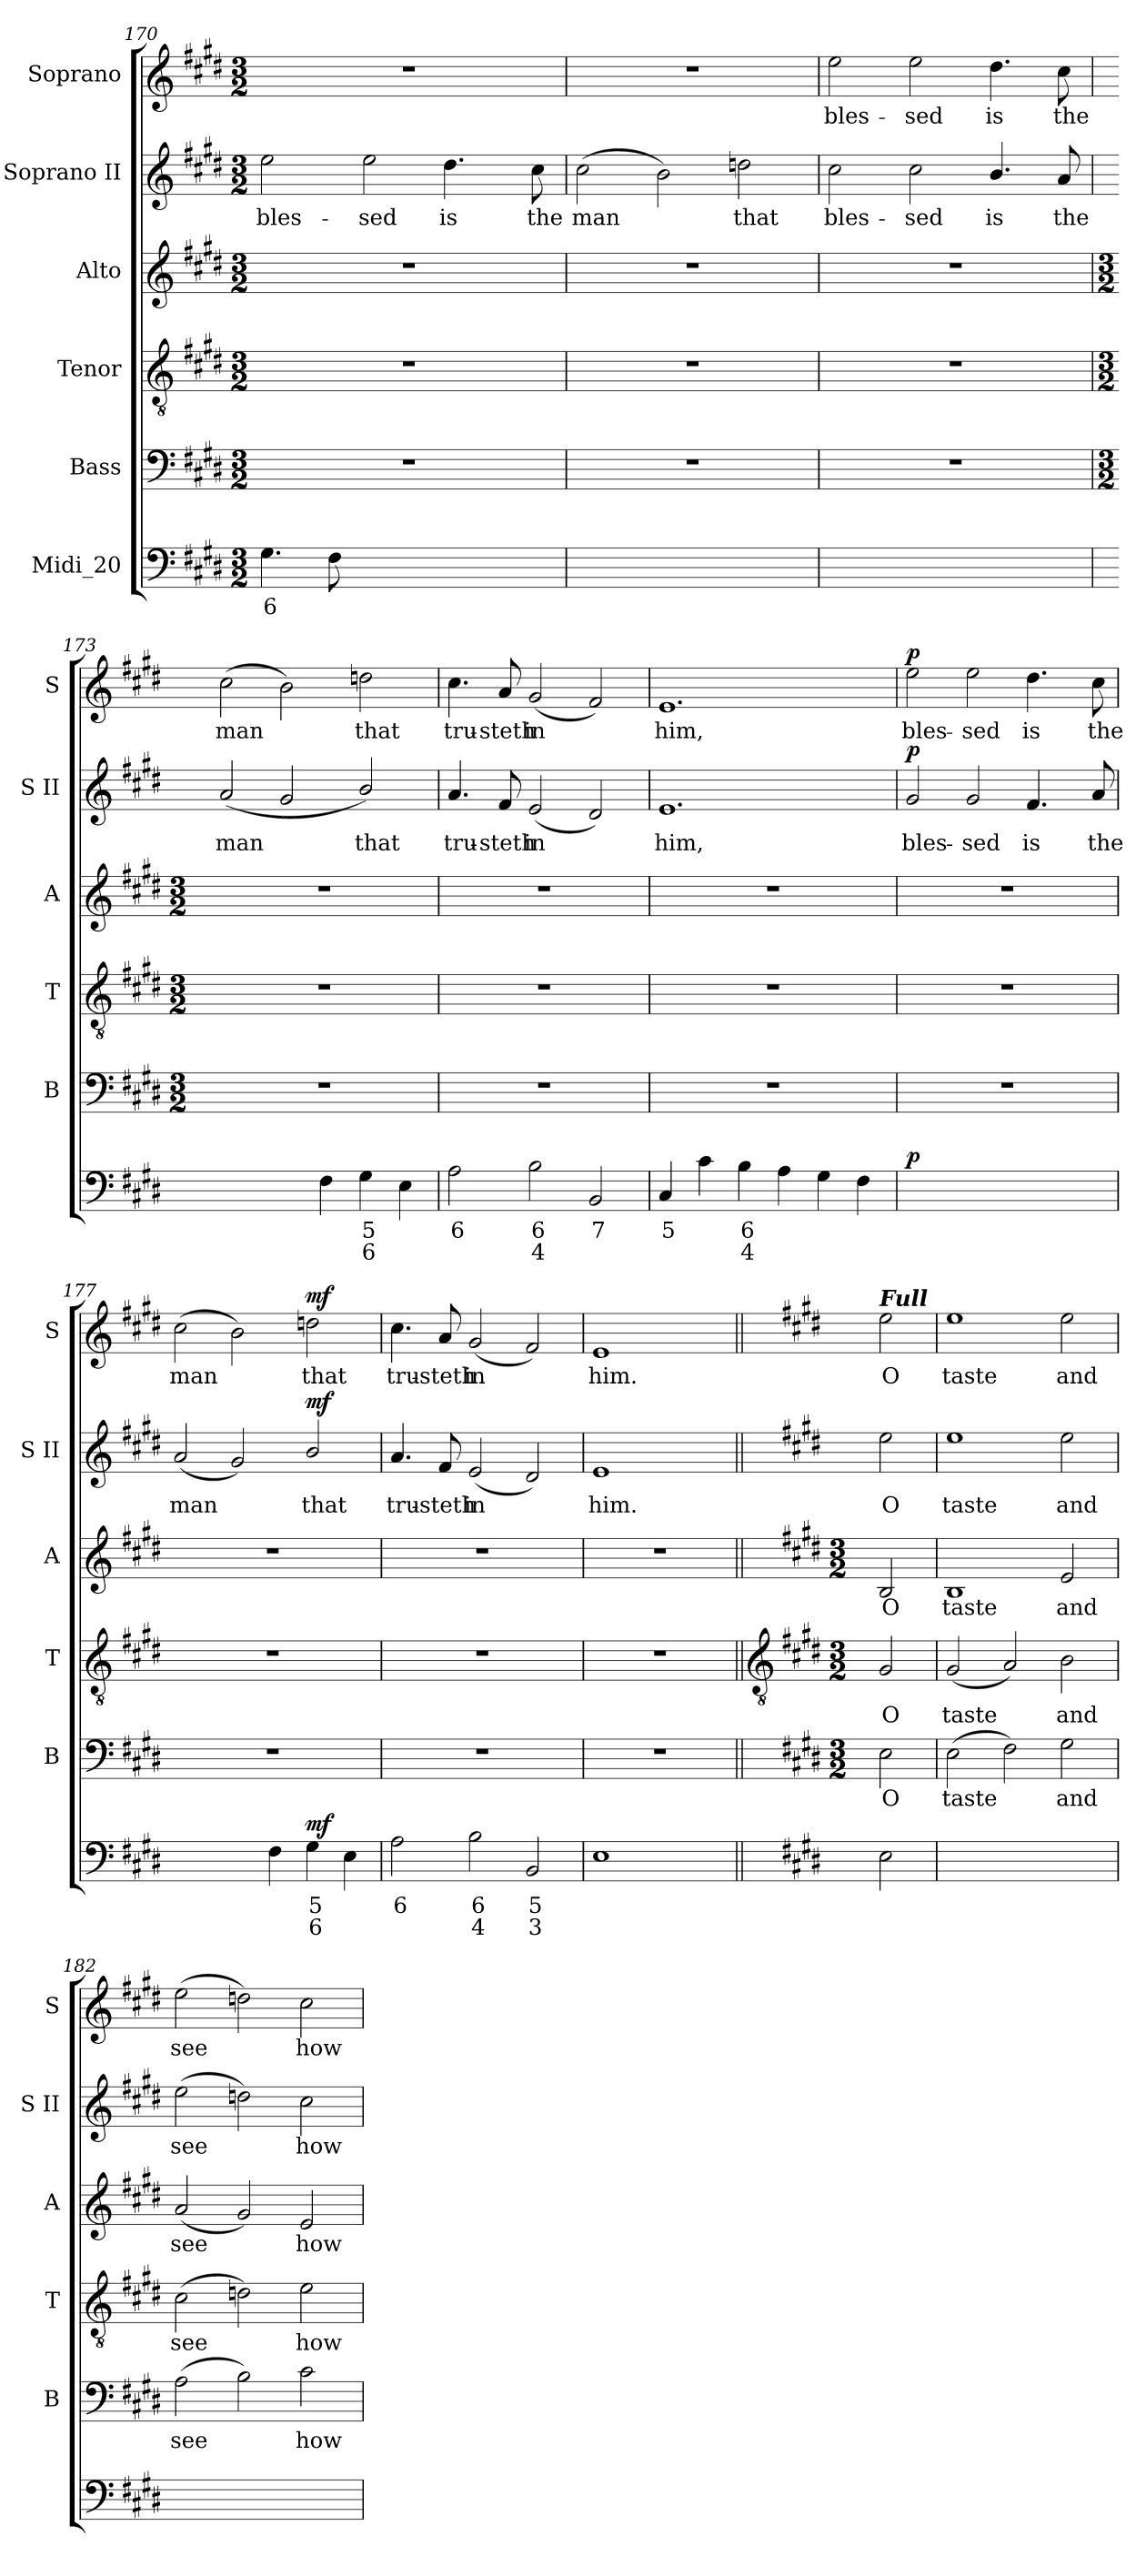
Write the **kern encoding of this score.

**kern	**text	**text	**text	**text	**dynam	**kern	**text	**kern	**text	**kern	**text	**kern	**text	**dynam	**kern	**text	**dynam
*part6	*part6	*part6	*part6	*part6	*part6	*part5	*part5	*part4	*part4	*part3	*part3	*part2	*part2	*part2	*part1	*part1	*part1
*staff6	*staff6	*staff6	*staff6	*staff6	*staff6	*staff5	*staff5	*staff4	*staff4	*staff3	*staff3	*staff2	*staff2	*staff2	*staff1	*staff1	*staff1
*I"Midi_20	*	*	*	*	*	*I"Bass	*	*I"Tenor	*	*I"Alto	*	*I"Soprano II	*	*	*I"Soprano	*	*
*	*	*	*	*	*	*I'B	*	*I'T	*	*I'A	*	*I'S II	*	*	*I'S	*	*
*clefF4	*	*	*	*	*	*clefF4	*	*clefGv2	*	*clefG2	*	*clefG2	*	*	*clefG2	*	*
*k[f#c#g#d#]	*	*	*	*	*	*k[f#c#g#d#]	*	*k[f#c#g#d#]	*	*k[f#c#g#d#]	*	*k[f#c#g#d#]	*	*	*k[f#c#g#d#]	*	*
*E:	*	*	*	*	*	*E:	*	*E:	*	*E:	*	*E:	*	*	*E:	*	*
*M3/2	*	*	*	*	*	*M3/2	*	*M3/2	*	*M3/2	*	*M3/2	*	*	*M3/2	*	*
=170	=170	=170	=170	=170	=170	=170	=170	=170	=170	=170	=170	=170	=170	=170	=170	=170	=170
!	!LO:LY:b	!	!	!	!	!	!	!	!	!	!	!	!LO:LY:b	!	!LO:N:vis=1	!	!
4.G#	6	.	.	.	.	1.r	.	1.r	.	1.r	.	2ee	bles-	.	1.r	.	.
8F#	.	.	.	.	.	.	.	.	.	.	.	.	.	.	.	.	.
!	!LO:LY:b	!LO:LY:b	!	!	!	!	!	!	!	!	!	!	!LO:LY:b	!	!	!	!
[2Eyy	5	3	.	.	.	.	.	.	.	.	.	2ee	-sed	.	.	.	.
!	!LO:LY:b	!LO:LY:b	!	!	!	!	!	!	!	!	!	!	!LO:LY:b	!	!	!	!
4Eyy_	7	2	.	.	.	.	.	.	.	.	.	4.dd#	is	.	.	.	.
!	!LO:LY:b	!LO:LY:b	!	!	!	!	!	!	!	!	!	!	!	!	!	!	!
4Eyy_	6	4	.	.	.	.	.	.	.	.	.	.	.	.	.	.	.
!	!	!	!	!	!	!	!	!	!	!	!	!	!LO:LY:b	!	!	!	!
.	.	.	.	.	.	.	.	.	.	.	.	8cc#	the	.	.	.	.
=171	=171	=171	=171	=171	=171	=171	=171	=171	=171	=171	=171	=171	=171	=171	=171	=171	=171
!	!	!	!	!	!	!	!	!	!	!	!	!	!LO:LY:b	!	!LO:N:vis=1	!	!
2Eyy_	.	.	.	.	.	1.r	.	1.r	.	1.r	.	(>2cc#	man	.	1.r	.	.
!	!LO:LY:b	!LO:LY:b	!	!	!	!	!	!	!	!	!	!	!	!	!	!	!
2Eyy_	5	3	.	.	.	.	.	.	.	.	.	2b)	.	.	.	.	.
!	!LO:LY:b	!	!	!	!	!	!	!	!	!	!	!	!LO:LY:b	!	!	!	!
2Eyy_	7	.	.	.	.	.	.	.	.	.	.	2ddn	that	.	.	.	.
=172	=172	=172	=172	=172	=172	=172	=172	=172	=172	=172	=172	=172	=172	=172	=172	=172	=172
!	!LO:LY:b	!LO:LY:b	!	!	!	!	!	!	!	!	!	!	!LO:LY:b	!	!	!LO:LY:b	!
1Eyy_	6	4	.	.	.	1.r	.	1.r	.	1.r	.	2cc#	bles-	.	2ee	bles-	.
!	!	!	!	!	!	!	!	!	!	!	!	!	!LO:LY:b	!	!	!LO:LY:b	!
.	.	.	.	.	.	.	.	.	.	.	.	2cc#	-sed	.	2ee	-sed	.
!	!LO:LY:b	!LO:LY:b	!	!	!	!	!	!	!	!	!	!	!LO:LY:b	!	!	!LO:LY:b	!
2Eyy_	7	5	.	.	.	.	.	.	.	.	.	4.b/	is	.	4.dd#	is	.
!	!	!	!	!	!	!	!	!	!	!	!	!	!LO:LY:b	!	!	!LO:LY:b	!
.	.	.	.	.	.	.	.	.	.	.	.	8a	the	.	8cc#	the	.
!!LO:LB:g=z
=173	=173	=173	=173	=173	=173	=173	=173	=173	=173	=173	=173	=173	=173	=173	=173	=173	=173
*	*	*	*	*	*	*M3/2	*	*M3/2	*	*M3/2	*	*	*	*	*	*	*
!	!LO:LY:b	!LO:LY:b	!	!	!	!	!	!	!	!	!	!	!LO:LY:b	!	!	!LO:LY:b	!
2Eyy_	6	4	.	.	.	1.r	.	1.r	.	1.r	.	(<2a	man	.	(>2cc#	man	.
!	!LO:LY:b	!LO:LY:b	!	!	!	!	!	!	!	!	!	!	!	!	!	!	!
4Eyy]	5	3	.	.	.	.	.	.	.	.	.	2g#	.	.	2b)	.	.
4F#	.	.	.	.	.	.	.	.	.	.	.	.	.	.	.	.	.
!	!LO:LY:b	!LO:LY:b	!	!	!	!	!	!	!	!	!	!	!LO:LY:b	!	!	!LO:LY:b	!
4G#	5	6	.	.	.	.	.	.	.	.	.	2b/)	that	.	2ddn	that	.
4E	.	.	.	.	.	.	.	.	.	.	.	.	.	.	.	.	.
=174	=174	=174	=174	=174	=174	=174	=174	=174	=174	=174	=174	=174	=174	=174	=174	=174	=174
!	!LO:LY:b	!	!	!	!	!	!	!	!	!	!	!	!LO:LY:b	!	!	!LO:LY:b	!
2A	6	.	.	.	.	1.r	.	1.r	.	1.r	.	4.a	tru-	.	4.cc#	tru-	.
!	!	!	!	!	!	!	!	!	!	!	!	!	!LO:LY:b	!	!	!LO:LY:b	!
.	.	.	.	.	.	.	.	.	.	.	.	8f#	-steth	.	8a	-steth	.
!	!LO:LY:b	!LO:LY:b	!	!	!	!	!	!	!	!	!	!	!LO:LY:b	!	!	!LO:LY:b	!
2B	6	4	.	.	.	.	.	.	.	.	.	(<2e	in	.	(<2g#	in	.
!	!LO:LY:b	!	!	!	!	!	!	!	!	!	!	!	!	!	!	!	!
2BB	7	.	.	.	.	.	.	.	.	.	.	2d#)	.	.	2f#)	.	.
=175	=175	=175	=175	=175	=175	=175	=175	=175	=175	=175	=175	=175	=175	=175	=175	=175	=175
!	!LO:LY:b	!	!	!	!	!	!	!	!	!	!	!	!LO:LY:b	!	!	!LO:LY:b	!
4C#	5	.	.	.	.	1.r	.	1.r	.	1.r	.	1.e	him,	.	1.e	him,	.
4c#	.	.	.	.	.	.	.	.	.	.	.	.	.	.	.	.	.
!	!LO:LY:b	!LO:LY:b	!	!	!	!	!	!	!	!	!	!	!	!	!	!	!
4B	6	4	.	.	.	.	.	.	.	.	.	.	.	.	.	.	.
4A	.	.	.	.	.	.	.	.	.	.	.	.	.	.	.	.	.
4G#	.	.	.	.	.	.	.	.	.	.	.	.	.	.	.	.	.
4F#	.	.	.	.	.	.	.	.	.	.	.	.	.	.	.	.	.
=176	=176	=176	=176	=176	=176	=176	=176	=176	=176	=176	=176	=176	=176	=176	=176	=176	=176
!	!	!	!	!	!LO:DY:b	!	!	!	!	!	!	!	!LO:LY:b	!LO:DY:b	!	!LO:LY:b	!LO:DY:b
(>[1Eyy	.	.	.	.	p	1.r	.	1.r	.	1.r	.	2g#	bles-	p	2ee	bles-	p
!	!	!	!	!	!	!	!	!	!	!	!	!	!LO:LY:b	!	!	!LO:LY:b	!
.	.	.	.	.	.	.	.	.	.	.	.	2g#	-sed	.	2ee	-sed	.
!	!LO:LY:b	!LO:LY:b	!	!	!	!	!	!	!	!	!	!	!LO:LY:b	!	!	!LO:LY:b	!
4Eyy_	7	2	.	.	.	.	.	.	.	.	.	4.f#	is	.	4.dd#	is	.
!	!LO:LY:b	!LO:LY:b	!	!	!	!	!	!	!	!	!	!	!	!	!	!	!
4Eyy_	6	4	.	.	.	.	.	.	.	.	.	.	.	.	.	.	.
!	!	!	!	!	!	!	!	!	!	!	!	!	!LO:LY:b	!	!	!LO:LY:b	!
.	.	.	.	.	.	.	.	.	.	.	.	8a	the	.	8cc#	the	.
=177	=177	=177	=177	=177	=177	=177	=177	=177	=177	=177	=177	=177	=177	=177	=177	=177	=177
!	!	!	!	!	!	!	!	!	!	!	!	!	!LO:LY:b	!	!	!LO:LY:b	!
2Eyy_)	.	.	.	.	.	1.r	.	1.r	.	1.r	.	(<2a	man	.	(>2cc#	man	.
!	!LO:LY:b	!LO:LY:b	!	!	!	!	!	!	!	!	!	!	!	!	!	!	!
4Eyy]	5	3	.	.	.	.	.	.	.	.	.	2g#)	.	.	2b)	.	.
4F#	.	.	.	.	.	.	.	.	.	.	.	.	.	.	.	.	.
!	!LO:LY:b	!LO:LY:b	!	!	!LO:DY:b	!	!	!	!	!	!	!	!LO:LY:b	!LO:DY:b	!	!LO:LY:b	!LO:DY:b
4G#	5	6	.	.	mf	.	.	.	.	.	.	2b/	that	mf	2ddn	that	mf
4E	.	.	.	.	.	.	.	.	.	.	.	.	.	.	.	.	.
=178	=178	=178	=178	=178	=178	=178	=178	=178	=178	=178	=178	=178	=178	=178	=178	=178	=178
!	!LO:LY:b	!	!	!	!	!	!	!	!	!	!	!	!LO:LY:b	!	!	!LO:LY:b	!
2A	6	.	.	.	.	1.r	.	1.r	.	1.r	.	4.a	tru-	.	4.cc#	tru-	.
!	!	!	!	!	!	!	!	!	!	!	!	!	!LO:LY:b	!	!	!LO:LY:b	!
.	.	.	.	.	.	.	.	.	.	.	.	8f#	-steth	.	8a	-steth	.
!	!LO:LY:b	!LO:LY:b	!	!	!	!	!	!	!	!	!	!	!LO:LY:b	!	!	!LO:LY:b	!
2B	6	4	.	.	.	.	.	.	.	.	.	(<2e	in	.	(<2g#	in	.
!	!LO:LY:b	!LO:LY:b	!	!	!	!	!	!	!	!	!	!	!	!	!	!	!
2BB	5	3	.	.	.	.	.	.	.	.	.	2d#)	.	.	2f#)	.	.
=179	=179	=179	=179	=179	=179	=179	=179	=179	=179	=179	=179	=179	=179	=179	=179	=179	=179
!	!	!	!	!	!	!	!	!	!	!	!	!	!LO:LY:b	!	!	!LO:LY:b	!
1E	.	.	.	.	.	1.r	.	1.r	.	1.r	.	1e	him.	.	1e	him.	.
2ryy	.	.	.	.	.	.	.	.	.	.	.	2ryy	.	.	2ryy	.	.
!!LO:LB:g=z
=180||	=180||	=180||	=180||	=180||	=180||	=180||	=180||	=180||	=180||	=180||	=180||	=180||	=180||	=180||	=180||	=180||	=180||
*	*	*	*	*	*	*	*	*clefGv2	*	*	*	*	*	*	*	*	*
*	*	*	*	*	*	*k[f#c#g#d#]	*	*k[f#c#g#d#]	*	*k[f#c#g#d#]	*	*	*	*	*	*	*
*	*	*	*	*	*	*E:	*	*E:	*	*E:	*	*	*	*	*	*	*
*	*	*	*	*	*	*M3/2	*	*M3/2	*	*M3/2	*	*	*	*	*	*	*
!	!	!	!	!	!	!	!	!	!	!	!	!	!	!	!LO:TX:a:Bi:t=Full	!	!
!	!	!	!	!	!	!	!LO:LY:b	!	!LO:LY:b	!	!LO:LY:b	!	!LO:LY:b	!	!	!LO:LY:b	!
2E	.	.	.	.	.	2E	O	2G#	O	2B	O	2ee	O	.	2ee	O	.
=181	=181	=181	=181	=181	=181	=181	=181	=181	=181	=181	=181	=181	=181	=181	=181	=181	=181
!	!	!LO:LY:b	!LO:LY:b	!	!	!	!LO:LY:b	!	!LO:LY:b	!	!LO:LY:b	!	!LO:LY:b	!	!	!LO:LY:b	!
(<[2EEyy	.	8	5	.	.	(>2E	taste	(<2G#	taste	1B	taste	1ee	taste	.	1ee	taste	.
!	!	!LO:LY:b	!LO:LY:b	!LO:LY:b	!	!	!	!	!	!	!	!	!	!	!	!	!
2EEyy_	.	8	4	2	.	2F#)	.	2A)	.	.	.	.	.	.	.	.	.
!	!	!LO:LY:b	!LO:LY:b	!LO:LY:b	!	!	!LO:LY:b	!	!LO:LY:b	!	!LO:LY:b	!	!LO:LY:b	!	!	!LO:LY:b	!
2EEyy_	.	7	5	3	.	2G#	and	2B	and	2e	and	2ee	and	.	2ee	and	.
=182	=182	=182	=182	=182	=182	=182	=182	=182	=182	=182	=182	=182	=182	=182	=182	=182	=182
!	!	!LO:LY:b	!LO:LY:b	!	!	!	!LO:LY:b	!	!LO:LY:b	!	!LO:LY:b	!	!LO:LY:b	!	!	!LO:LY:b	!
2EEyy_)	.	6	4	.	.	(>2A	see	(>2c#	see	(<2a	see	(>2ee	see	.	(>2ee	see	.
!	!	!LO:LY:b	!	!	!	!	!	!	!	!	!	!	!	!	!	!	!
2EEyy_	.	7	.	.	.	2B)	.	2dn)	.	2g#)	.	2ddn)	.	.	2ddn)	.	.
!	!	!LO:LY:b	!LO:LY:b	!	!	!	!LO:LY:b	!	!LO:LY:b	!	!LO:LY:b	!	!LO:LY:b	!	!	!LO:LY:b	!
2EEyy_	.	6	4	.	.	2c#	how	2e	how	2e	how	2cc#	how	.	2cc#	how	.
=	=	=	=	=	=	=	=	=	=	=	=	=	=	=	=	=	=
*-	*-	*-	*-	*-	*-	*-	*-	*-	*-	*-	*-	*-	*-	*-	*-	*-	*-
